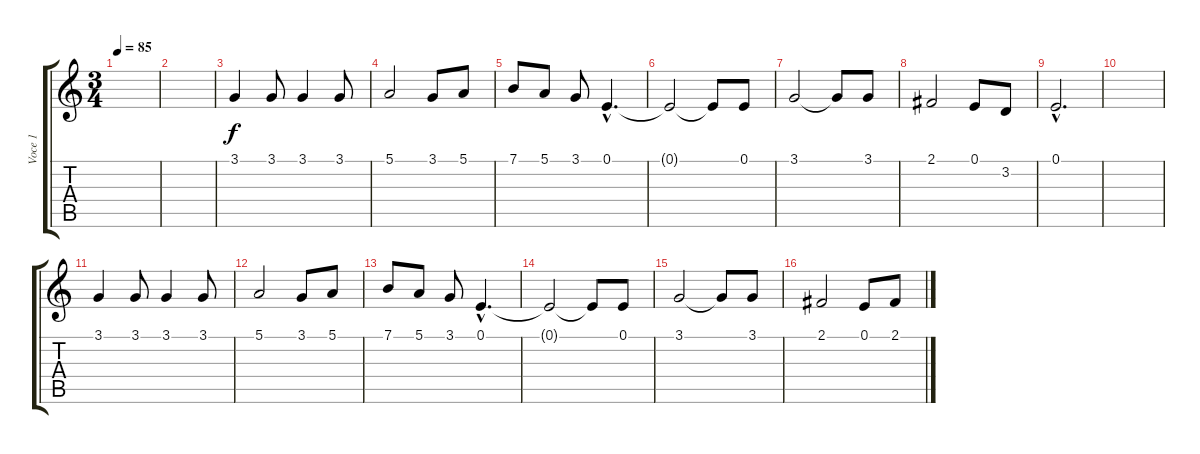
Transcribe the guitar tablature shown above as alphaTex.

\track ("Voce 1" "Voce 1") {instrument flute}
\staff {score tabs}
\tuning (E4 B3 G3 D3 A2 E2) {hide}
\ts (3 4)
\tempo 85
\clef g2
\ks c
|
|
3.1.4 3.1.8 3.1.4 3.1.8 |
5.1.2 3.1.8 5.1.8 |
7.1.8 5.1.8 3.1.8 0.1{hac}.4{d} |
0.1{t}.2 0.1{t}.8 0.1.8 |
3.1.2 3.1{t}.8 3.1.8 |
2.1.2 0.1.8 3.2.8 |
0.1{hac}.2{d} |
|
3.1.4 3.1.8 3.1.4 3.1.8 |
5.1.2 3.1.8 5.1.8 |
7.1.8 5.1.8 3.1.8 0.1{hac}.4{d} |
0.1{t}.2 0.1{t}.8 0.1.8 |
3.1.2 3.1{t}.8 3.1.8 |
2.1.2 0.1.8 2.1.8
